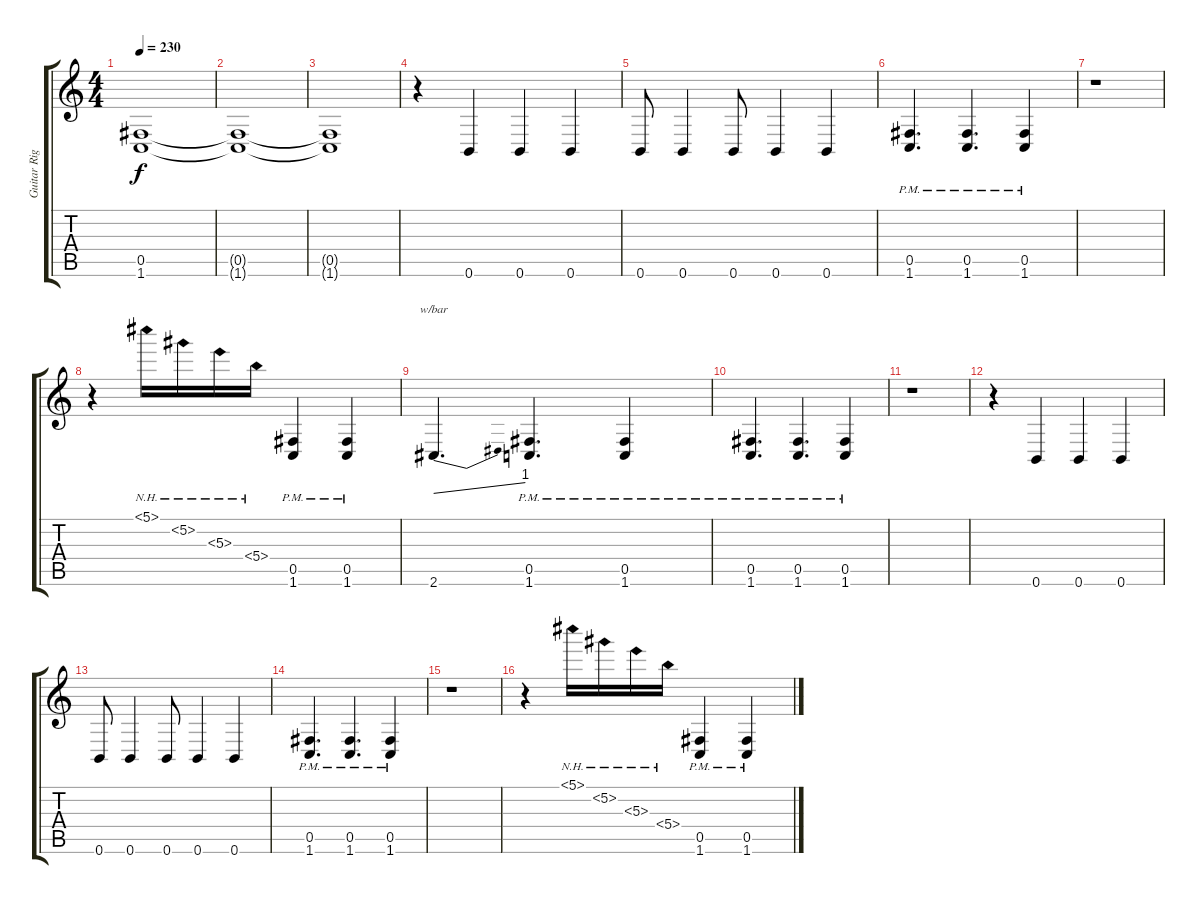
\track ("Guitar Right" "Guitar Rig") {instrument overdrivenguitar}
\staff {score tabs}
\tuning (Db4 Ab3 E3 B2 Gb2 B1) {hide}
\ts (4 4)
\tempo 230
\clef g2
\ks c
(0.5{t} 1.6{t}).1{dy f} |
(0.5{t} 1.6{t}).1 |
(0.5{t} 1.6{t}).1{volume 0} |
r.4{volume 13} 0.6.4 0.6.4 0.6.4 |
0.6.8 0.6.4 0.6.8 0.6.4 0.6.4 |
(0.5{pm} 1.6{pm}).4{d} (0.5{pm} 1.6{pm}).4{d} (0.5{pm} 1.6{pm}).4 |
r.1 |
r.4 5.1{nh}.16 5.2{nh}.16 5.3{nh}.16 5.4{nh}.16 (0.5{pm} 1.6{pm}).4 (0.5{pm} 1.6{pm}).4 |
2.6.4{d tbe (dive default 0 0 60 4)} (0.5{pm} 1.6{pm}).4{d} (0.5{pm} 1.6{pm}).4 |
(0.5{pm} 1.6{pm}).4{d} (0.5{pm} 1.6{pm}).4{d} (0.5{pm} 1.6{pm}).4 |
r.1 |
r.4 0.6.4 0.6.4 0.6.4 |
0.6.8 0.6.4 0.6.8 0.6.4 0.6.4 |
(0.5{pm} 1.6{pm}).4{d} (0.5{pm} 1.6{pm}).4{d} (0.5{pm} 1.6{pm}).4 |
r.1 |
r.4 5.1{nh}.16 5.2{nh}.16 5.3{nh}.16 5.4{nh}.16 (0.5{pm} 1.6{pm}).4 (0.5{pm} 1.6{pm}).4
